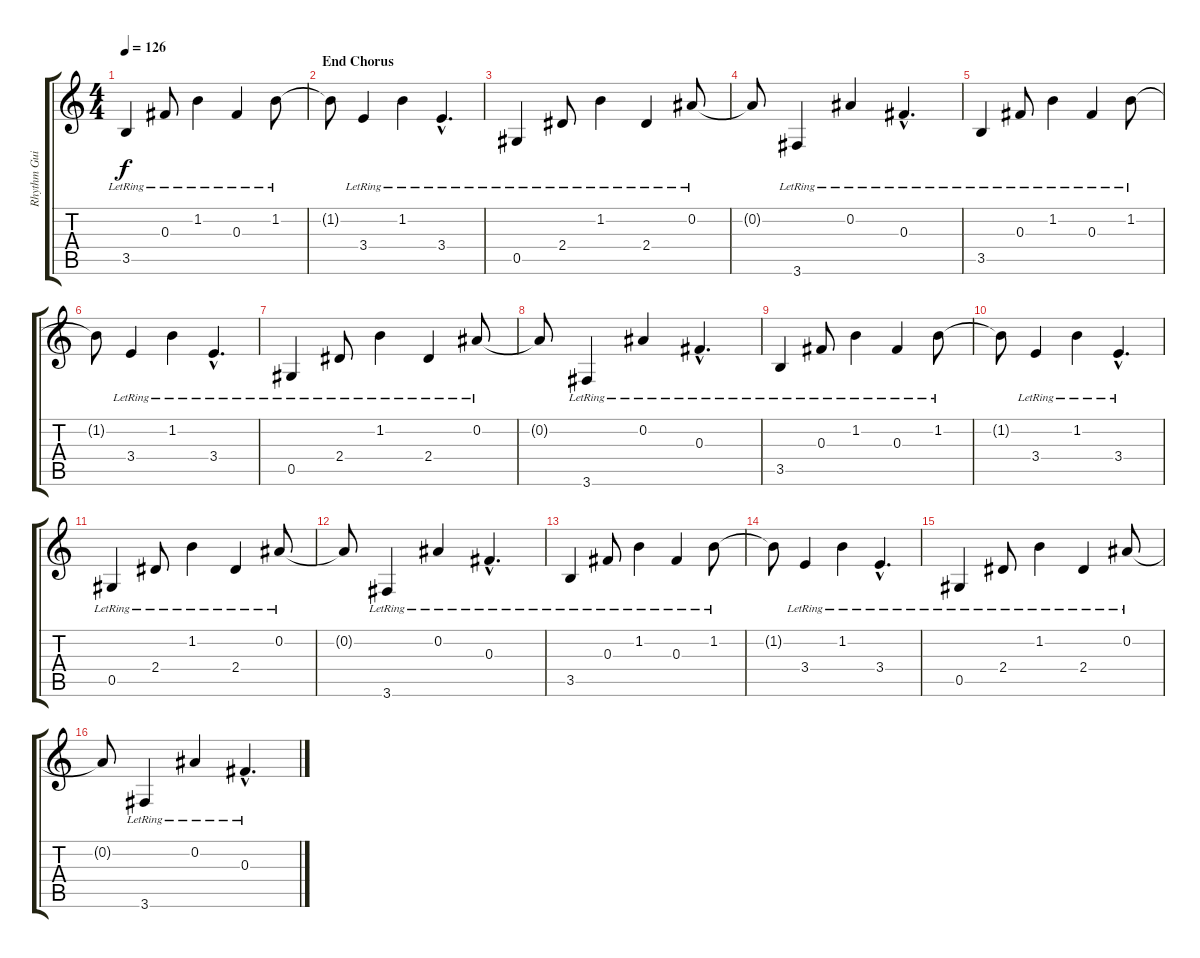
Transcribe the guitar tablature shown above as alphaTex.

\track ("Rhythm Guitar" "Rhythm Gui") {instrument electricguitarjazz}
\staff {score tabs}
\tuning (Eb4 Bb3 Gb3 Db3 Ab2 Eb2) {hide}
\ts (4 4)
\tempo 126
\clef g2
\ks c
3.5{lr}.4{dy f} 0.3{lr}.8 1.2{lr}.4 0.3{lr}.4 1.2{lr}.8 |
\section ("" "End Chorus")
1.2{t}.8 3.4{lr}.4 1.2{lr}.4 3.4{hac lr}.4{d} |
0.5{lr}.4 2.4{lr}.8 1.2{lr}.4 2.4{lr}.4 0.2{lr}.8 |
0.2{t}.8 3.6{lr}.4 0.2{lr}.4 0.3{hac lr}.4{d} |
3.5{lr}.4 0.3{lr}.8 1.2{lr}.4 0.3{lr}.4 1.2{lr}.8 |
1.2{t}.8 3.4{lr}.4 1.2{lr}.4 3.4{hac lr}.4{d} |
0.5{lr}.4 2.4{lr}.8 1.2{lr}.4 2.4{lr}.4 0.2{lr}.8 |
0.2{t}.8 3.6{lr}.4 0.2{lr}.4 0.3{hac lr}.4{d} |
3.5{lr}.4 0.3{lr}.8 1.2{lr}.4 0.3{lr}.4 1.2{lr}.8 |
1.2{t}.8 3.4{lr}.4 1.2{lr}.4 3.4{hac lr}.4{d} |
0.5{lr}.4 2.4{lr}.8 1.2{lr}.4 2.4{lr}.4 0.2{lr}.8 |
0.2{t}.8 3.6{lr}.4 0.2{lr}.4 0.3{hac lr}.4{d} |
3.5{lr}.4 0.3{lr}.8 1.2{lr}.4 0.3{lr}.4 1.2{lr}.8 |
1.2{t}.8 3.4{lr}.4 1.2{lr}.4 3.4{hac lr}.4{d} |
0.5{lr}.4 2.4{lr}.8 1.2{lr}.4 2.4{lr}.4 0.2{lr}.8 |
0.2{t}.8 3.6{lr}.4 0.2{lr}.4 0.3{hac lr}.4{d}
